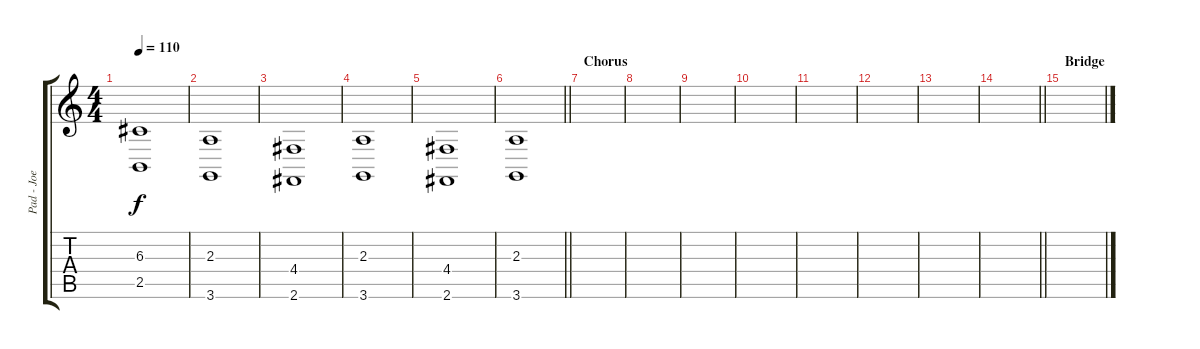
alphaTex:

\track ("Pad - Joe Hahn" "Pad - Joe ") {instrument kalimba}
\staff {score tabs}
\tuning (E4 B3 G3 D3 A2 E2) {hide}
\ts (4 4)
\tempo 110
\clef g2
\ks c
(6.3 2.5).1{dy f volume 6} |
(2.3 3.6).1{volume 6} |
(4.4 2.6).1{volume 6} |
(2.3 3.6).1{volume 6} |
(4.4 2.6).1{volume 6} |
\barLineRight lightlight
(2.3 3.6).1{volume 6} |
\section ("" "Chorus")
|
|
|
|
|
|
|
\barLineRight lightlight
|
\section ("" "Bridge")
